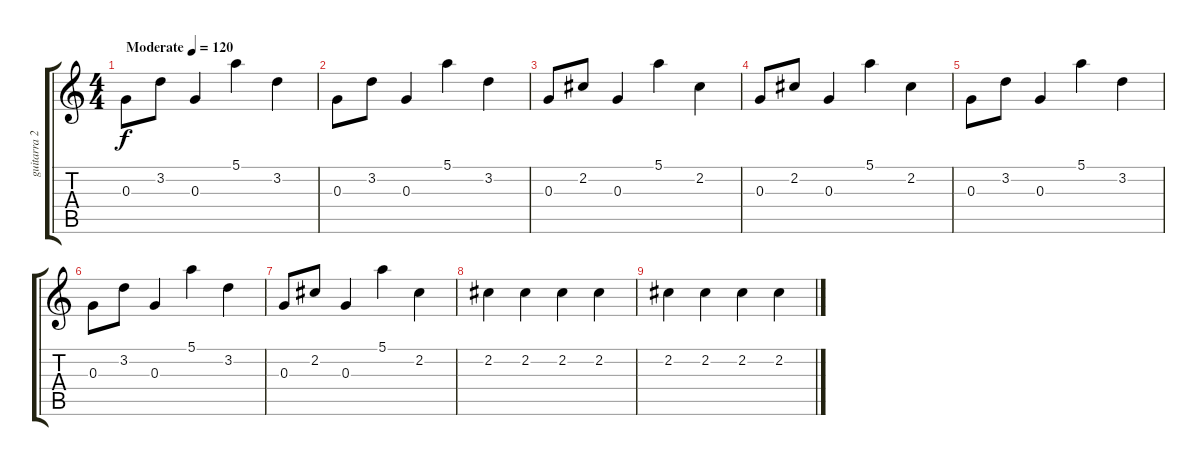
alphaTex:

\track ("guitarra 2" "guitarra 2") {instrument overdrivenguitar}
\staff {score tabs}
\tuning (E4 B3 G3 D3 A2 E2) {hide}
\ts (4 4)
\tempo (120 "Moderate")
\clef g2
\ks c
0.3.8{dy f instrument overdrivenguitar} 3.2.8 0.3.4 5.1.4 3.2.4 |
0.3.8 3.2.8 0.3.4 5.1.4 3.2.4 |
0.3.8 2.2.8 0.3.4 5.1.4 2.2.4 |
0.3.8 2.2.8 0.3.4 5.1.4 2.2.4 |
0.3.8 3.2.8 0.3.4 5.1.4 3.2.4 |
0.3.8 3.2.8 0.3.4 5.1.4 3.2.4 |
0.3.8 2.2.8 0.3.4 5.1.4 2.2.4 |
2.2.4 2.2.4 2.2.4 2.2.4 |
2.2.4 2.2.4 2.2.4 2.2.4
